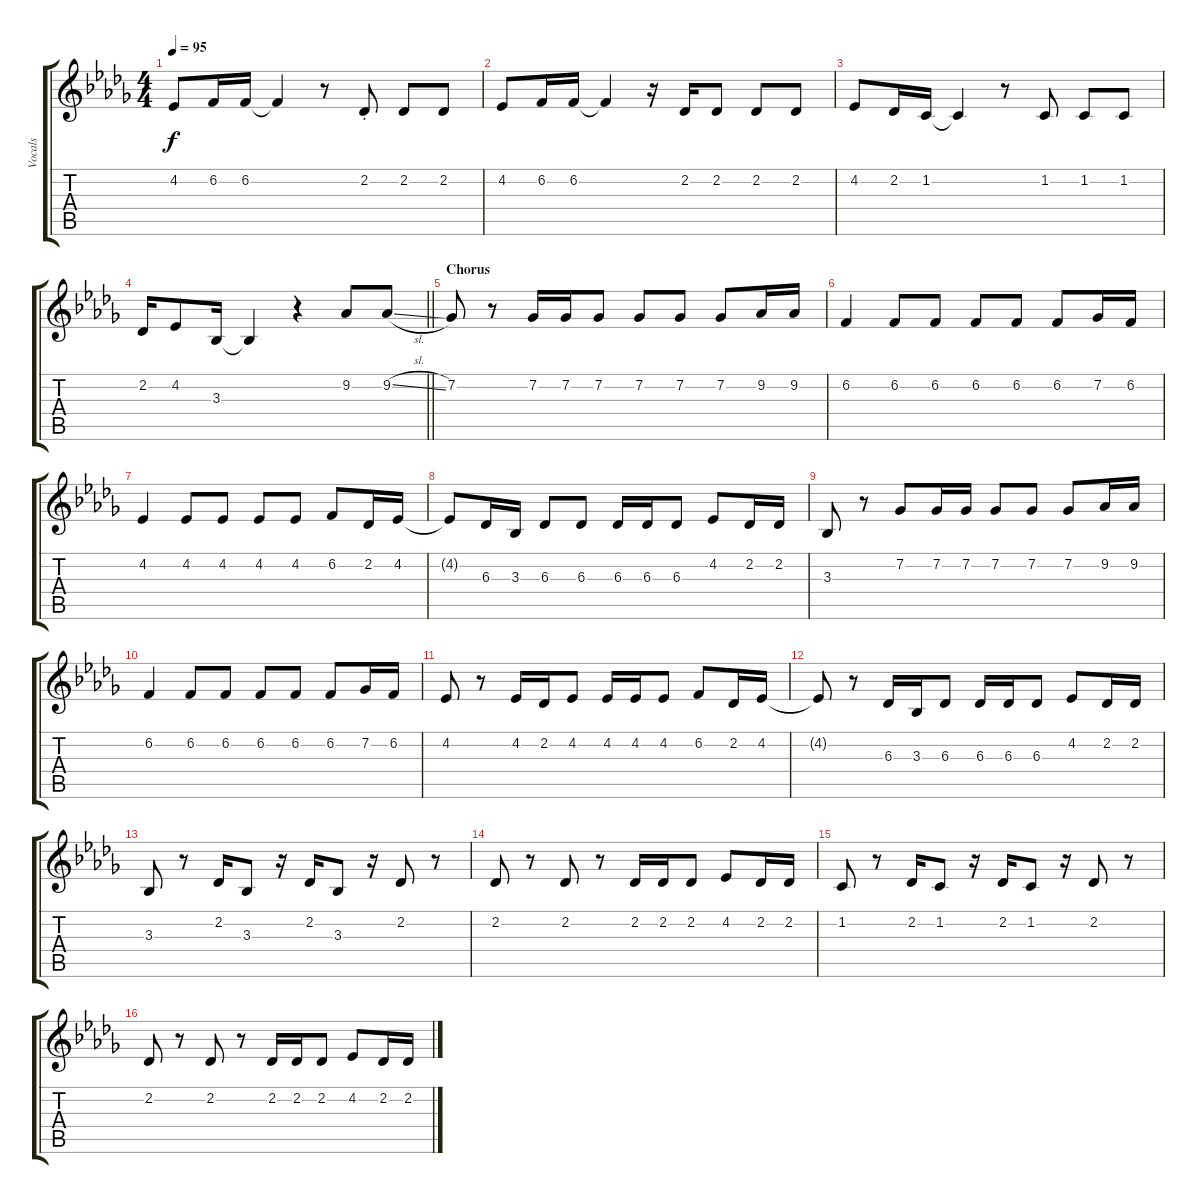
\track ("Vocals" "Vocals") {instrument oboe}
\staff {score tabs}
\tuning (E4 B3 G3 D3 A2 E2) {hide}
\ts (4 4)
\tempo 95
\clef g2
\ks db
4.2.8{dy f} 6.2.16 6.2.16 6.2{t}.4 r.8 2.2{st}.8 2.2.8 2.2.8 |
4.2.8 6.2.16 6.2.16 6.2{t}.4 r.16 2.2.16 2.2.8 2.2.8 2.2.8 |
4.2.8 2.2.16 1.2.16 1.2{t}.4 r.8 1.2.8 1.2.8 1.2.8 |
\barLineRight lightlight
2.2.16 4.2.8 3.3.16 3.3{t}.4 r.4 9.2.8 9.2{sl}.8 |
\section ("" "Chorus")
7.2.8 r.8 7.2.16 7.2.16 7.2.8 7.2.8 7.2.8 7.2.8 9.2.16 9.2.16 |
6.2.4 6.2.8 6.2.8 6.2.8 6.2.8 6.2.8 7.2.16 6.2.16 |
4.2.4 4.2.8 4.2.8 4.2.8 4.2.8 6.2.8 2.2.16 4.2.16 |
4.2{t}.8 6.3.16 3.3.16 6.3.8 6.3.8 6.3.16 6.3.16 6.3.8 4.2.8 2.2.16 2.2.16 |
3.3.8 r.8 7.2.8 7.2.16 7.2.16 7.2.8 7.2.8 7.2.8 9.2.16 9.2.16 |
6.2.4 6.2.8 6.2.8 6.2.8 6.2.8 6.2.8 7.2.16 6.2.16 |
4.2.8 r.8 4.2.16 2.2.16 4.2.8 4.2.16 4.2.16 4.2.8 6.2.8 2.2.16 4.2.16 |
4.2{t}.8 r.8 6.3.16 3.3.16 6.3.8 6.3.16 6.3.16 6.3.8 4.2.8 2.2.16 2.2.16 |
3.3.8 r.8 2.2.16 3.3.8 r.16 2.2.16 3.3.8 r.16 2.2.8 r.8 |
2.2.8 r.8 2.2.8 r.8 2.2.16 2.2.16 2.2.8 4.2.8 2.2.16 2.2.16 |
1.2.8 r.8 2.2.16 1.2.8 r.16 2.2.16 1.2.8 r.16 2.2.8 r.8 |
2.2.8 r.8 2.2.8 r.8 2.2.16 2.2.16 2.2.8 4.2.8 2.2.16 2.2.16
